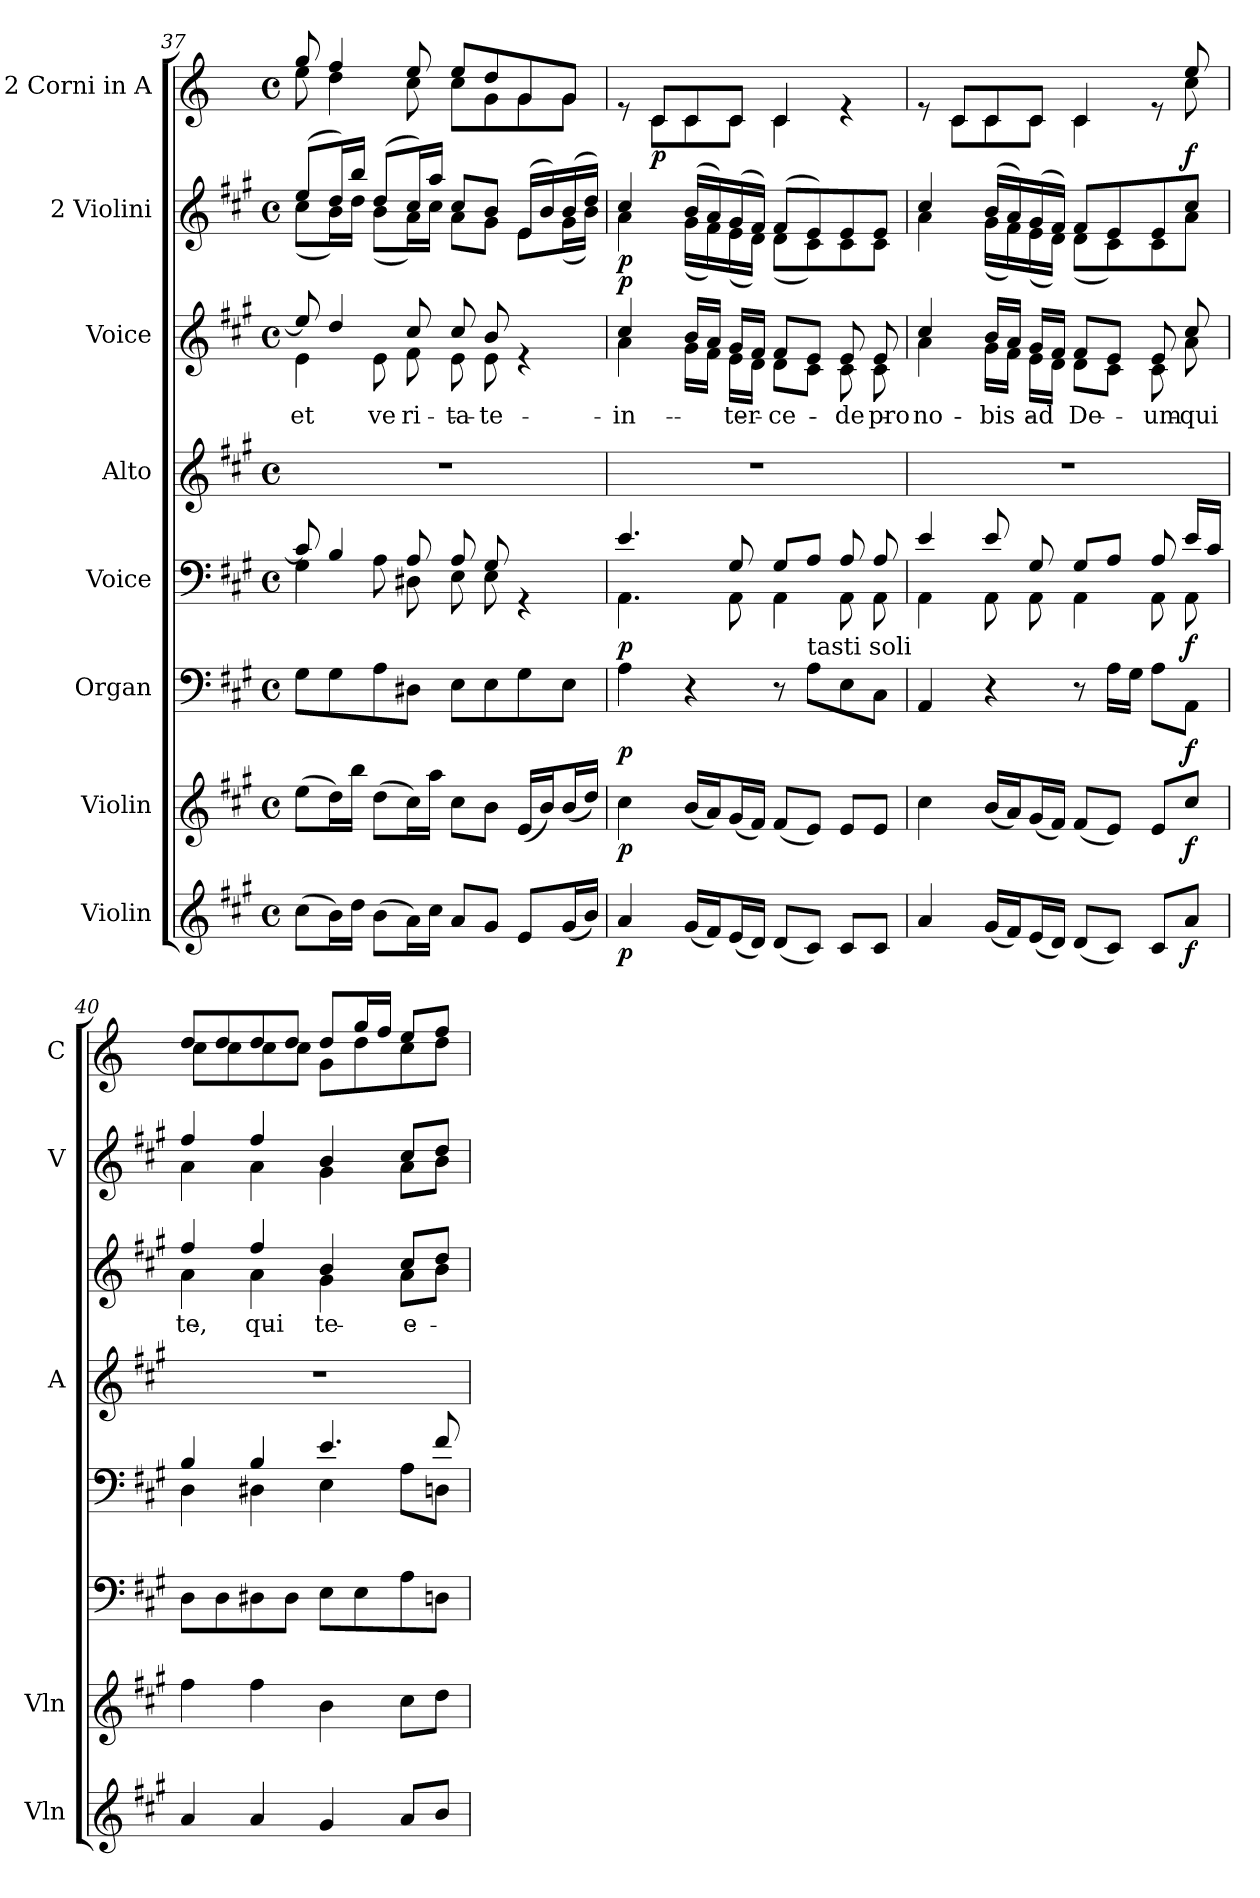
**kern	**dynam	**kern	**dynam	**kern	**dynam	**kern	**dynam	**kern	**kern	**text	**dynam	**kern	**dynam	**kern	**dynam
*part8	*part8	*part7	*part7	*part6	*part6	*part5	*part5	*part4	*part3	*part3	*part3	*part2	*part2	*part1	*part1
*staff8	*staff8	*staff7	*staff7	*staff6	*staff6	*staff5	*staff5	*staff4	*staff3	*staff3	*staff3	*staff2	*staff2	*staff1	*staff1
*I"Violin	*	*I"Violin	*	*I"Organ	*	*I"Voice	*	*I"Alto	*I"Voice	*	*	*I"2 Violini	*	*I"2 Corni in A	*
*I'Vln	*	*I'Vln	*	*	*	*	*	*I'A	*	*	*	*I'V	*	*I'C	*
*clefG2	*	*clefG2	*	*clefF4	*	*clefF4	*	*clefG2	*clefG2	*	*	*clefG2	*	*clefG2	*
*	*	*	*	*	*	*	*	*	*	*	*	*	*	*ITrd2c3	*
*k[f#c#g#]	*	*k[f#c#g#]	*	*k[f#c#g#]	*	*k[f#c#g#]	*	*k[f#c#g#]	*k[f#c#g#]	*	*	*k[f#c#g#]	*	*k[f#c#g#]	*
*M4/4	*	*M4/4	*	*M4/4	*	*M4/4	*	*M4/4	*M4/4	*	*	*M4/4	*	*M4/4	*
*met(c)	*	*met(c)	*	*met(c)	*	*met(c)	*	*met(c)	*met(c)	*	*	*met(c)	*	*met(c)	*
=37	=37	=37	=37	=37	=37	=37	=37	=37	=37	=37	=37	=37	=37	=37	=37
*	*	*	*	*	*	*^	*	*	*^	*	*	*	*	*	*
!	!	!	!	!	!	!	!	!	!	!	!	!LO:LY:b	!	!	!	!	!
*	*	*	*	*	*	*	*	*	*	*	*	*	*	*^	*	*^	*
(8cc#\L	.	(8ee\L	.	8G#\L	.	8c#/]	4G#\	.	1r	8ee/]	4e\	et	.	(8ee/L	(8cc#\L	.	8ee/	8cc#\	.
16b\L)	.	16dd\L)	.	8G#\	.	4B/	.	.	.	4dd/	.	.	.	16dd/L)	16b\L)	.	4dd/	4b\	.
16dd\JJ	.	16bb\JJ	.	.	.	.	.	.	.	.	.	.	.	16bb/JJ	16dd\JJ	.	.	.	.
!	!	!	!	!	!	!	!	!	!	!	!	!LO:LY:b	!	!	!	!	!	!	!
(8b\L	.	(8dd\L	.	8A\	.	.	8A\	.	.	.	8e\	ve-	.	(8dd/L	(8b\L	.	.	.	.
!	!	!	!	!	!	!	!	!	!	!	!	!LO:LY:b	!	!	!	!	!	!	!
16a\L)	.	16cc#\L)	.	8D#X\J	.	8A/	8D#X\	.	.	8cc#/	8f#\	-ri-	.	16cc#/L)	16a\L)	.	8cc#/	8a\	.
16cc#\JJ	.	16aa\JJ	.	.	.	.	.	.	.	.	.	.	.	16aa/JJ	16cc#\JJ	.	.	.	.
!	!	!	!	!	!	!	!	!	!	!	!	!LO:LY:b	!	!	!	!	!	!	!
8a/L	.	8cc#\L	.	8E\L	.	8A/	8E\	.	.	8cc#/	8e\	-ta-	.	8cc#/L	8a\L	.	8cc#/L	8a\L	.
!	!	!	!	!	!	!	!	!	!	!	!	!LO:LY:b	!	!	!	!	!	!	!
8g#/J	.	8b\J	.	8E\	.	8G#/	8E\	.	.	8b/	8e\	-te	.	8b/J	8g#\J	.	8b/	8e\	.
8e/L	.	(16e/LL	.	8G#\	.	4rGG	4ryy	.	.	4re	4ryy	.	.	(16e/LL	8e\L	.	8e/	8e\	.
.	.	16b/J)	.	.	.	.	.	.	.	.	.	.	.	16b/)	.	.	.	.	.
(16g#/L	.	(16b/L	.	8E\J	.	.	.	.	.	.	.	.	.	(16b/	(16g#\L	.	8e/J	8e\J	.
16b/JJ)	.	16dd/JJ)	.	.	.	.	.	.	.	.	.	.	.	16dd/JJ)	16b\JJ)	.	.	.	.
=38	=38	=38	=38	=38	=38	=38	=38	=38	=38	=38	=38	=38	=38	=38	=38	=38	=38	=38	=38
!	!LO:DY:b	!	!LO:DY:b	!	!LO:DY:b	!	!	!LO:DY:b	!	!	!	!LO:LY:b	!LO:DY:b	!	!	!LO:DY:b	!	!	!
4a/	p	4cc#\	p	4A\	p	4.e/	4.AA\	p	1r	4cc#/	4a\	in-	p	4cc#/	4a\	p	8re	8ryy	.
!	!	!	!	!	!	!	!	!	!	!	!	!	!	!	!	!	!	!	!LO:DY:b
.	.	.	.	.	.	.	.	.	.	.	.	.	.	.	.	.	8A/L	8A\L	p
(16g#/LL	.	(16b/LL	.	4r	.	.	.	.	.	16b/LL	16g#\LL	.	.	(16b/LL	(16g#\LL	.	8A/	8A\	.
16f#/J)	.	16a/J)	.	.	.	.	.	.	.	16a/JJ	16f#\JJ	.	.	16a/)	16f#\)	.	.	.	.
!	!	!	!	!	!	!	!	!	!	!	!	!LO:LY:b	!	!	!	!	!	!	!
(16e/L	.	(16g#/L	.	.	.	8G#/	8AA\	.	.	16g#/LL	16e\LL	-ter-	.	(16g#/	(16e\	.	8A/J	8A\J	.
16d/JJ)	.	16f#/JJ)	.	.	.	.	.	.	.	16f#/JJ	16d\JJ	.	.	16f#/JJ)	16d\JJ)	.	.	.	.
!	!	!	!	!	!	!	!	!	!	!	!	!LO:LY:b	!	!	!	!	!	!	!
(8d/L	.	(8f#/L	.	8r	.	8G#/L	4AA\	.	.	8f#/L	8d\L	-ce-	.	(8f#/L	(8d\L	.	4A/	4A\	.
!	!	!	!	!LO:TX:a:t=tasti soli	!	!	!	!	!	!	!	!	!	!	!	!	!	!	!
8c#/J)	.	8e/J)	.	8A\L	.	8A/J	.	.	.	8e/J	8c#\J	.	.	8e/)	8c#\)	.	.	.	.
!	!	!	!	!	!	!	!	!	!	!	!	!LO:LY:b	!	!	!	!	!	!	!
8c#/L	.	8e/L	.	8E\	.	8A/	8AA\	.	.	8e/	8c#\	-de	.	8e/	8c#\	.	4re	4ryy	.
!	!	!	!	!	!	!	!	!	!	!	!	!LO:LY:b	!	!	!	!	!	!	!
8c#/J	.	8e/J	.	8C#\J	.	8A/	8AA\	.	.	8e/	8c#\	pro	.	8e/J	8c#\J	.	.	.	.
!!LO:PB:g=z	!!
=39	=39	=39	=39	=39	=39	=39	=39	=39	=39	=39	=39	=39	=39	=39	=39	=39	=39	=39	=39
!	!	!	!	!	!	!	!	!	!	!	!	!LO:LY:b	!	!	!	!	!	!	!
4a/	.	4cc#\	.	4AA/	.	4e/	4AA\	.	1r	4cc#/	4a\	no-	.	4cc#/	4a\	.	8re	8ryy	.
.	.	.	.	.	.	.	.	.	.	.	.	.	.	.	.	.	8A/L	8A\L	.
!	!	!	!	!	!	!	!	!	!	!	!	!LO:LY:b	!	!	!	!	!	!	!
(16g#/LL	.	(16b/LL	.	4r	.	8e/	8AA\	.	.	16b/LL	16g#\LL	-bis	.	(16b/LL	(16g#\LL	.	8A/	8A\	.
16f#/J)	.	16a/J)	.	.	.	.	.	.	.	16a/JJ	16f#\JJ	.	.	16a/)	16f#\)	.	.	.	.
!	!	!	!	!	!	!	!	!	!	!	!	!LO:LY:b	!	!	!	!	!	!	!
(16e/L	.	(16g#/L	.	.	.	8G#/	8AA\	.	.	16g#/LL	16e\LL	ad	.	(16g#/	(16e\	.	8A/J	8A\J	.
16d/JJ)	.	16f#/JJ)	.	.	.	.	.	.	.	16f#/JJ	16d\JJ	.	.	16f#/JJ)	16d\JJ)	.	.	.	.
!	!	!	!	!	!	!	!	!	!	!	!	!LO:LY:b	!	!	!	!	!	!	!
(8d/L	.	(8f#/L	.	8r	.	8G#/L	4AA\	.	.	8f#/L	8d\L	De-	.	8f#/L	(8d\L	.	4A/	4A\	.
8c#/J)	.	8e/J)	.	16A\LL	.	8A/J	.	.	.	8e/J	8c#\J	.	.	8e/	8c#\)	.	.	.	.
.	.	.	.	16G#\JJ	.	.	.	.	.	.	.	.	.	.	.	.	.	.	.
!	!	!	!	!	!	!	!	!	!	!	!	!LO:LY:b	!	!	!	!	!	!	!
8c#/L	.	8e/L	.	8A\L	.	8A/	8AA\	.	.	8e/	8c#\	-um	.	8e/	8c#\	.	8re	8ryy	.
!	!LO:DY:b	!	!LO:DY:b	!	!LO:DY:b	!	!	!LO:DY:b	!	!	!	!LO:LY:b	!	!	!	!	!	!	!LO:DY:b
8a/J	f	8cc#/J	f	8AA\J	f	16e/LL	8AA\	f	.	8cc#/	8a\	qui	.	8cc#/J	8a\J	.	8cc#/	8a\	f
.	.	.	.	.	.	16c#/JJ	.	.	.	.	.	.	.	.	.	.	.	.	.
=40	=40	=40	=40	=40	=40	=40	=40	=40	=40	=40	=40	=40	=40	=40	=40	=40	=40	=40	=40
!	!	!	!	!	!	!	!	!	!	!	!	!LO:LY:b	!	!	!	!	!	!	!
4a/	.	4ff#\	.	8D\L	.	4B/	4D\	.	1r	4ff#/	4a\	te,	.	4ff#/	4a\	.	8b/L	8a\L	.
.	.	.	.	8D\	.	.	.	.	.	.	.	.	.	.	.	.	8b/	8a\	.
!	!	!	!	!	!	!	!	!	!	!	!	!LO:LY:b	!	!	!	!	!	!	!
4a/	.	4ff#\	.	8D#X\	.	4B/	4D#X\	.	.	4ff#/	4a\	qui	.	4ff#/	4a\	.	8b/	8a\	.
.	.	.	.	8D#\J	.	.	.	.	.	.	.	.	.	.	.	.	8b/J	8a\J	.
!	!	!	!	!	!	!	!	!	!	!	!	!LO:LY:b	!	!	!	!	!	!	!
4g#/	.	4b\	.	8E\L	.	4.e/	4E\	.	.	4b/	4g#\	te	.	4b/	4g#\	.	8b/L	8e\L	.
.	.	.	.	8E\	.	.	.	.	.	.	.	.	.	.	.	.	16ee/L	8b\	.
.	.	.	.	.	.	.	.	.	.	.	.	.	.	.	.	.	16dd/JJ	.	.
!	!	!	!	!	!	!	!	!	!	!	!	!LO:LY:b	!	!	!	!	!	!	!
8a/L	.	8cc#\L	.	8A\	.	.	8A\L	.	.	8cc#/L	8a\L	e-	.	8cc#/L	8a\L	.	8cc#/L	8a\	.
8b/J	.	8dd\J	.	8Dn\J	.	8f#/	8Dn\J	.	.	8dd/J	8b\J	.	.	8dd/J	8b\J	.	8dd/J	8b\J	.
*	*	*	*	*	*	*	*	*	*	*v	*v	*	*	*	*	*	*v	*v	*
*	*	*	*	*	*	*v	*v	*	*	*	*	*	*v	*v	*	*	*
=	=	=	=	=	=	=	=	=	=	=	=	=	=	=	=
*-	*-	*-	*-	*-	*-	*-	*-	*-	*-	*-	*-	*-	*-	*-	*-
